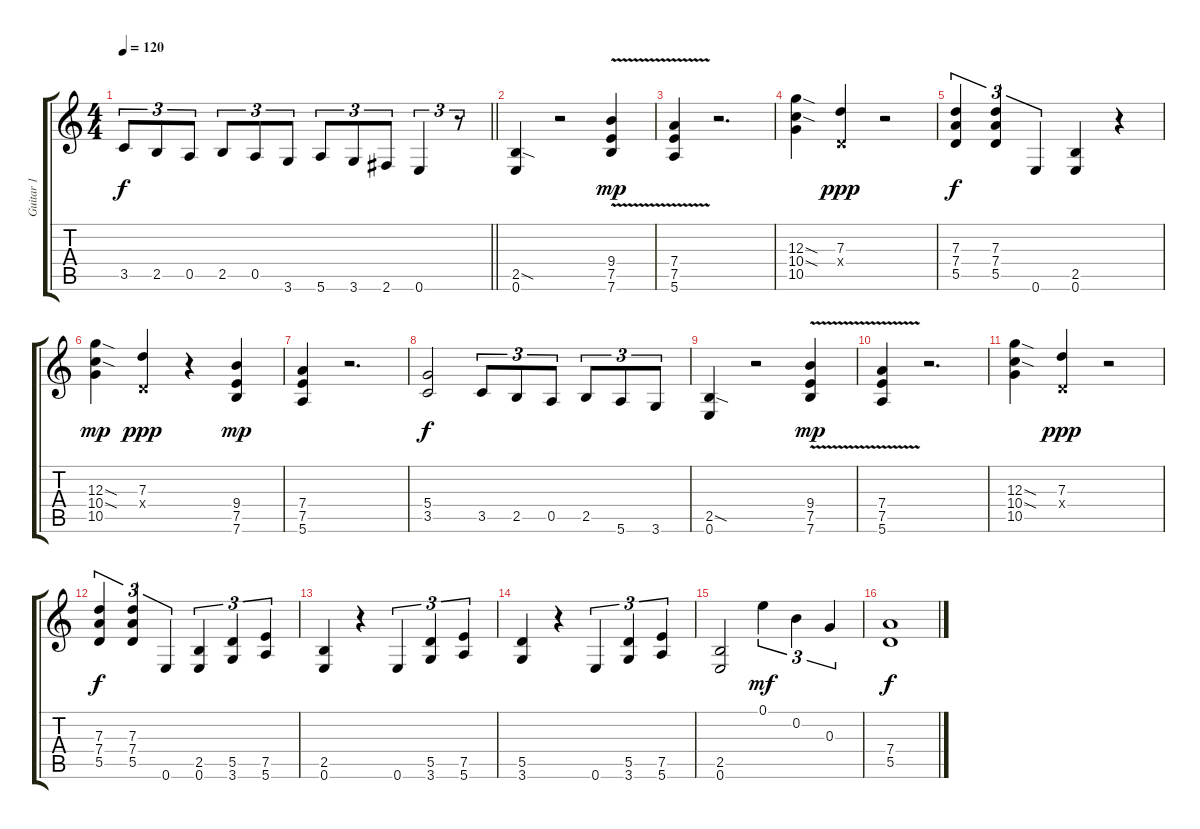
\track ("Guitar 1" "Guitar 1") {instrument distortionguitar}
\staff {score tabs}
\tuning (E4 B3 G3 D3 A2 E2) {hide}
\ts (4 4)
\tempo 120
\clef g2
\barLineRight lightlight
\ks c
3.5.8{tu (3 2) dy f} 2.5.8{tu (3 2)} 0.5.8{tu (3 2)} 2.5.8{tu (3 2)} 0.5.8{tu (3 2)} 3.6.8{tu (3 2)} 5.6.8{tu (3 2)} 3.6.8{tu (3 2)} 2.6.8{tu (3 2)} 0.6.4{tu (3 2)} r.8{tu (3 2)} |
\section ("" "")
(2.5{sod} 0.6).4 r.2 (9.4{v} 7.5 7.6).4{dy mp} |
(7.4{v} 7.5 5.6).4 r.2{d} |
(12.3{sod} 10.4{sod} 10.5).4 (7.3 0.4{x}).4{dy ppp} r.2 |
(7.3 7.4 5.5).4{tu (3 2) dy f} (7.3 7.4 5.5).4{tu (3 2)} 0.6.4{tu (3 2)} (2.5 0.6).4 r.4 |
(12.3{sod} 10.4{sod} 10.5).4{dy mp} (7.3 0.4{x}).4{dy ppp} r.4 (9.4 7.5 7.6).4{dy mp} |
(7.4 7.5 5.6).4 r.2{d} |
(5.4 3.5).2{dy f} 3.5.8{tu (3 2)} 2.5.8{tu (3 2)} 0.5.8{tu (3 2)} 2.5.8{tu (3 2)} 5.6.8{tu (3 2)} 3.6.8{tu (3 2)} |
(2.5{sod} 0.6).4 r.2 (9.4{v} 7.5 7.6).4{dy mp} |
(7.4{v} 7.5 5.6).4 r.2{d} |
(12.3{sod} 10.4{sod} 10.5).4 (7.3 0.4{x}).4{dy ppp} r.2 |
(7.3 7.4 5.5).4{tu (3 2) dy f} (7.3 7.4 5.5).4{tu (3 2)} 0.6.4{tu (3 2)} (2.5 0.6).4{tu (3 2)} (5.5 3.6).4{tu (3 2)} (7.5 5.6).4{tu (3 2)} |
(2.5 0.6).4 r.4 0.6.4{tu (3 2)} (5.5 3.6).4{tu (3 2)} (7.5 5.6).4{tu (3 2)} |
(5.5 3.6).4 r.4 0.6.4{tu (3 2)} (5.5 3.6).4{tu (3 2)} (7.5 5.6).4{tu (3 2)} |
(2.5 0.6).2 0.1.4{tu (3 2) dy mf} 0.2.4{tu (3 2)} 0.3.4{tu (3 2)} |
(7.4 5.5).1{dy f}
